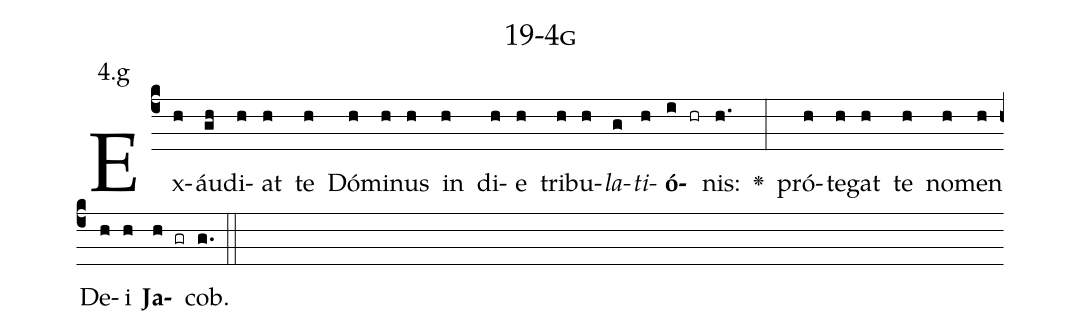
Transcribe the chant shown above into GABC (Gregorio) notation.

name: 19-4g;
annotation: 4.g;
%%
(c4)Ex(h)áu(gh)di(h)at(h) te(h) Dó(h)mi(h)nus(h) in(h) di(h)e(h) tri(h)bu(h)<i>la</i>(g)<i>ti</i>(h)<b>ó</b>(i hr)nis:(h.) <v>\greheightstar</v>(:) pró(h)te(h)gat(h) te(h) no(h)men(h) De(h)i(h) <b>Ja</b>(h gr)cob.(g.) (::)


%E(h) u(h) o(h) u(h) a(h) e.(g.) (::)
